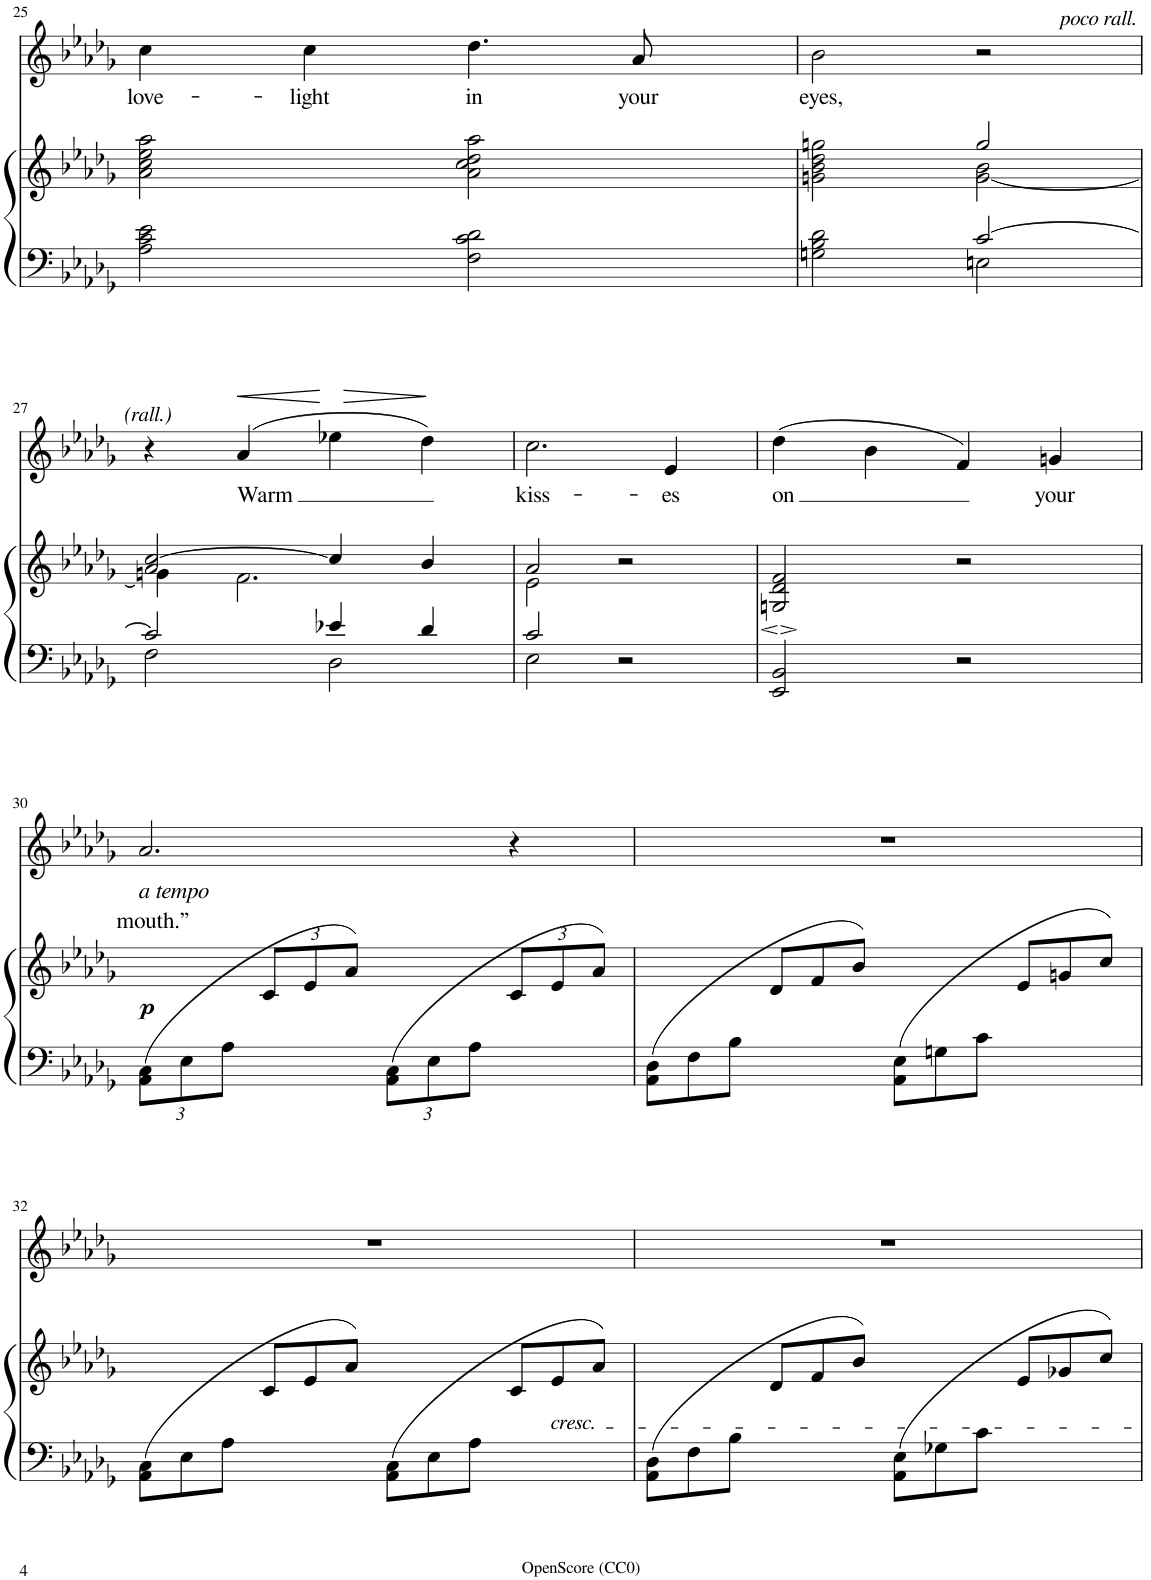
**kern	**kern	**dynam	**kern	**text	**dynam
*part2	*part2	*part2	*part1	*part1	*part1
*staff3	*staff2	*staff2/3	*staff1	*staff1	*staff1
*I"Piano	*	*	*I"Voice	*	*
*I'Pno	*	*	*	*	*
!!LO:PB:g=z
*clefF4	*clefG2	*	*clefG2	*	*
*k[b-e-a-d-g-]	*k[b-e-a-d-g-]	*	*k[b-e-a-d-g-]	*	*
*M4/4	*M4/4	*	*M4/4	*	*
*met(c)	*met(c)	*	*met(c)	*	*
=25	=25	=25	=25	=25	=25
!	!	!	!	!LO:LY:b	!
2A-\ 2c\ 2e-\	2a-\ 2cc\ 2ee-\ 2aa-\	.	4cc\	love-	.
!	!	!	!	!LO:LY:b	!
.	.	.	4cc\	-light	.
!	!	!	!	!LO:LY:b	!
2F\ 2c\ 2d-\	2a-\ 2cc\ 2dd-\ 2aa-\	.	4.dd-\	in	.
!	!	!	!	!LO:LY:b	!
.	.	.	8a-/	your	.
=26	=26	=26	=26	=26	=26
*^	*^	*	*	*	*
!	!	!	!	!	!	!LO:LY:b	!
*	*	*	*	*	*^	*	*
2Gn\ 2B-\ 2d-\	2ryy	2gn\ 2b-\ 2dd-\ 2ggn\	2ryy	.	2b-\	2ryy	eyes,	.
[2c/	2En\	2gg/	[2g\ 2b-\	.	2r	4ryy	.	.
!	!	!	!	!	!	!LO:TX:a:i:t=poco rall.	!	!
.	.	.	.	.	.	4ryy	.	.
*	*	*	*	*	*v	*v	*	*
!!LO:LB:g=z
=27	=27	=27	=27	=27	=27	=27	=27
2c/]	2F\	2a-/ [2cc/	4gn\]	.	4r	.	.
!	!	!	!	!	!	!LO:LY:b	!LO:HP:b
.	.	.	2.f\	.	(4a-/	Warm	<
!	!	!	!	!	!	!	!LO:HP:n=1:b
4e-X/	2D-\	4cc/]	.	.	4ee-X\	.	[ >
4d-/	.	4b-/	.	.	4dd-\)	.	]
=28	=28	=28	=28	=28	=28	=28	=28
!	!	!	!	!	!	!LO:LY:b	!
2c/	2E-\	2a-/	2e-\	.	2.cc\	kiss-	.
2r	2ryy	2r	2ryy	.	.	.	.
!	!	!	!	!	!	!LO:LY:b	!
.	.	.	.	.	4e-/	-es	.
*v	*v	*	*	*	*	*	*
*	*v	*v	*	*	*	*
=29	=29	=29	=29	=29	=29
!	!	!	!	!LO:LY:b	!
2EE-/ 2BB-/	2Gn/ 2d-/ 2f/	.	(4dd-\	on	.
.	.	.	4b-\	.	.
2r	2r	.	4f/)	.	.
!	!	!	!	!LO:LY:b	!
.	.	.	4gn/	your	.
!!LO:LB:g=z
=30	=30	=30	=30	=30	=30
*Xbrackettup	*	*	*	*	*
*	*^	*	*	*	*
!	!	!	!	!LO:TX:b:i:t=a tempo	!	!
!	!	!	!LO:DY:b	!	!LO:LY:b	!
(12AA-\ 12C\L	1ryy	4ryy	p	2.a-/	mouth.”	.
12E-\	.	.	.	.	.	.
12A-\J	.	.	.	.	.	.
*	*	*Xbrackettup	*	*	*	*
4ryy	.	12c/L	.	.	.	.
.	.	12e-/	.	.	.	.
.	.	12a-/J)	.	.	.	.
(12AA-\ 12C\L	.	4ryy	.	.	.	.
12E-\	.	.	.	.	.	.
12A-\J	.	.	.	.	.	.
4ryy	.	12c/L	.	4r	.	.
.	.	12e-/	.	.	.	.
.	.	12a-/J)	.	.	.	.
=31	=31	=31	=31	=31	=31	=31
(12AA-\ 12D-\L	1ryy	4ryy	.	1r	.	.
12F\	.	.	.	.	.	.
12B-\J	.	.	.	.	.	.
4ryy	.	12d-/L	.	.	.	.
.	.	12f/	.	.	.	.
.	.	12b-/J)	.	.	.	.
(12AA-\ 12E-\L	.	4ryy	.	.	.	.
12Gn\	.	.	.	.	.	.
12c\J	.	.	.	.	.	.
4ryy	.	12e-/L	.	.	.	.
.	.	12gn/	.	.	.	.
.	.	12cc/J)	.	.	.	.
!!LO:LB:g=z
=32	=32	=32	=32	=32	=32	=32
(12AA-\ 12C\L	1ryy	4ryy	.	1r	.	.
12E-\	.	.	.	.	.	.
12A-\J	.	.	.	.	.	.
4ryy	.	12c/L	.	.	.	.
.	.	12e-/	.	.	.	.
.	.	12a-/J)	.	.	.	.
(12AA-\ 12C\L	.	4ryy	.	.	.	.
12E-\	.	.	.	.	.	.
12A-\J	.	.	.	.	.	.
12ryy	.	12c/L	.	.	.	.
!LO:TX:a:i:t=cresc.	!	!	!	!	!	!
6ryy	.	12e-/	.	.	.	.
.	.	12a-/J)	.	.	.	.
=33	=33	=33	=33	=33	=33	=33
(12AA-\ 12D-\L	1ryy	4ryy	.	1r	.	.
12F\	.	.	.	.	.	.
12B-\J	.	.	.	.	.	.
4ryy	.	12d-/L	.	.	.	.
.	.	12f/	.	.	.	.
.	.	12b-/J)	.	.	.	.
(12AA-\ 12E-\L	.	4ryy	.	.	.	.
12G-X\	.	.	.	.	.	.
12c\J	.	.	.	.	.	.
4ryy	.	12e-/L	.	.	.	.
.	.	12g-X/	.	.	.	.
.	.	12cc/J)	.	.	.	.
*	*v	*v	*	*	*	*
=	=	=	=	=	=
*-	*-	*-	*-	*-	*-
